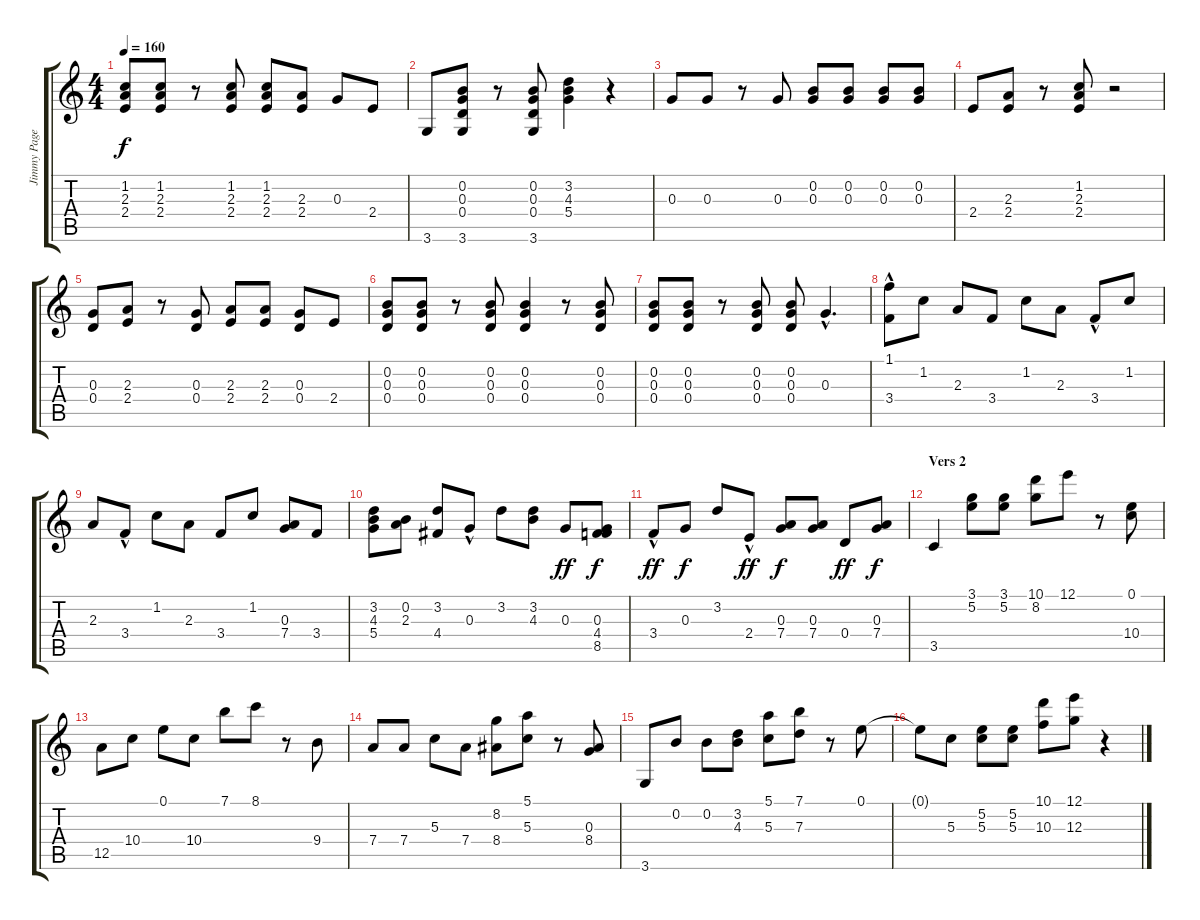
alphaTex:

\track ("Jimmy Page" "Jimmy Page") {instrument electricguitarjazz}
\staff {score tabs}
\tuning (E4 B3 G3 D3 A2 E2) {hide}
\ts (4 4)
\tempo 160
\clef g2
\ks c
(1.2 2.3 2.4).8{dy f} (1.2 2.3 2.4).8 r.8 (1.2 2.3 2.4).8 (1.2 2.3 2.4).8 (2.3 2.4).8 0.3.8 2.4.8 |
3.6.8 (0.2 0.3 0.4 3.6).8 r.8 (0.2 0.3 0.4 3.6).8 (3.2 4.3 5.4).4 r.4 |
0.3.8 0.3.8 r.8 0.3.8 (0.2 0.3).8 (0.2 0.3).8 (0.2 0.3).8 (0.2 0.3).8 |
2.4.8 (2.3 2.4).8 r.8 (1.2 2.3 2.4).8 r.2 |
(0.3 0.4).8 (2.3 2.4).8 r.8 (0.3 0.4).8 (2.3 2.4).8 (2.3 2.4).8 (0.3 0.4).8 2.4.8 |
(0.2 0.3 0.4).8 (0.2 0.3 0.4).8 r.8 (0.2 0.3 0.4).8 (0.2 0.3 0.4).4 r.8 (0.2 0.3 0.4).8 |
(0.2 0.3 0.4).8 (0.2 0.3 0.4).8 r.8 (0.2 0.3 0.4).8 (0.2 0.3 0.4).8 0.3{hac}.4{d} |
(1.1 3.4{hac}).8 1.2.8 2.3.8 3.4.8 1.2.8 2.3.8 3.4{hac}.8 1.2.8 |
2.3.8 3.4{hac}.8 1.2.8 2.3.8 3.4.8 1.2.8 (0.3 7.4).8 3.4.8 |
(3.2 4.3 5.4).8 (0.2 2.3).8 (3.2 4.4).8 0.3{hac}.8 3.2.8 (3.2 4.3).8 0.3.8{dy ff} (0.3 4.4 8.5).8{dy f} |
3.4{hac}.8{dy ff} 0.3.8{dy f} 3.2.8 2.4{hac}.8{dy ff} (0.3 7.4).8{dy f} (0.3 7.4).8 0.4.8{dy ff} (0.3 7.4).8{dy f} |
\section ("" "Vers 2")
3.5.4 (3.1 5.2).8 (3.1 5.2).8 (10.1 8.2).8 12.1.8 r.8 (0.1 10.4).8 |
12.5.8 10.4.8 0.1.8 10.4.8 7.1.8 8.1.8 r.8 9.4.8 |
7.4.8 7.4.8 5.3.8 7.4.8 (8.2 8.4).8 (5.1 5.3).8 r.8 (0.3 8.4).8 |
3.6.8 0.2.8 0.2.8 (3.2 4.3).8 (5.1 5.3).8 (7.1 7.3).8 r.8 0.1.8 |
0.1{t}.8 5.3.8 (5.2 5.3).8 (5.2 5.3).8 (10.1 10.3).8 (12.1 12.3).8 r.4
